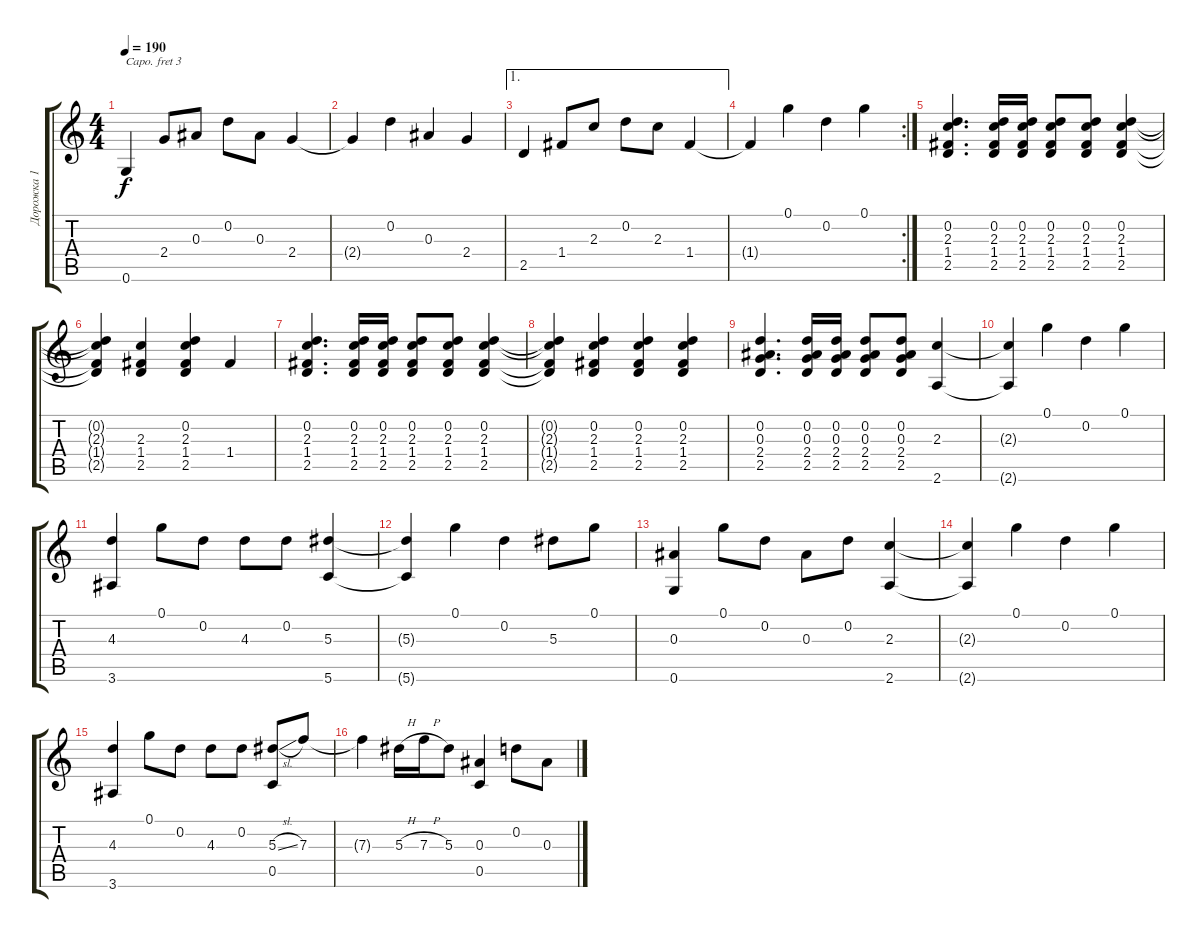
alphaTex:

\track ("Дорожка 1" "Дорожка 1") {instrument acousticguitarsteel}
\staff {score tabs}
\capo 3
\tuning (E4 B3 G3 D3 A2 E2) {hide}
\ts (4 4)
\tempo 190
\clef g2
\ks c
0.6.4{dy f} 2.4.8 0.3.8 0.2.8 0.3.8 2.4.4 |
2.4{t}.4 0.2.4 0.3.4 2.4.4 |
\ae 1
2.5.4 1.4.8 2.3.8 0.2.8 2.3.8 1.4.4 |
\rc 2
1.4{t}.4 0.1.4 0.2.4 0.1.4 |
(0.2 2.3 1.4 2.5).4{d} (0.2 2.3 1.4 2.5).16 (0.2 2.3 1.4 2.5).16 (0.2 2.3 1.4 2.5).8 (0.2 2.3 1.4 2.5).8 (0.2 2.3 1.4 2.5).4 |
(0.2{t} 2.3{t} 1.4{t} 2.5{t}).4 (2.3 1.4 2.5).4 (0.2 2.3 1.4 2.5).4 1.4.4 |
(0.2 2.3 1.4 2.5).4{d} (0.2 2.3 1.4 2.5).16 (0.2 2.3 1.4 2.5).16 (0.2 2.3 1.4 2.5).8 (0.2 2.3 1.4 2.5).8 (0.2 2.3 1.4 2.5).4 |
(0.2{t} 2.3{t} 1.4{t} 2.5{t}).4 (0.2 2.3 1.4 2.5).4 (0.2 2.3 1.4 2.5).4 (0.2 2.3 1.4 2.5).4 |
(0.2 0.3 2.4 2.5).4{d} (0.2 0.3 2.4 2.5).16 (0.2 0.3 2.4 2.5).16 (0.2 0.3 2.4 2.5).8 (0.2 0.3 2.4 2.5).8 (2.3 2.6).4 |
(2.3{t} 2.6{t}).4 0.1.4 0.2.4 0.1.4 |
(4.3 3.6).4 0.1.8 0.2.8 4.3.8 0.2.8 (5.3 5.6).4 |
(5.3{t} 5.6{t}).4 0.1.4 0.2.4 5.3.8 0.1.8 |
(0.3 0.6).4 0.1.8 0.2.8 0.3.8 0.2.8 (2.3 2.6).4 |
(2.3{t} 2.6{t}).4 0.1.4 0.2.4 0.1.4 |
(4.3 3.6).4 0.1.8 0.2.8 4.3.8 0.2.8 (5.3{sl} 0.5).8 7.3.8 |
7.3{t}.4 5.3{h}.16 7.3{h}.16 5.3.8 (0.3 0.5).4 0.2.8 0.3.8
